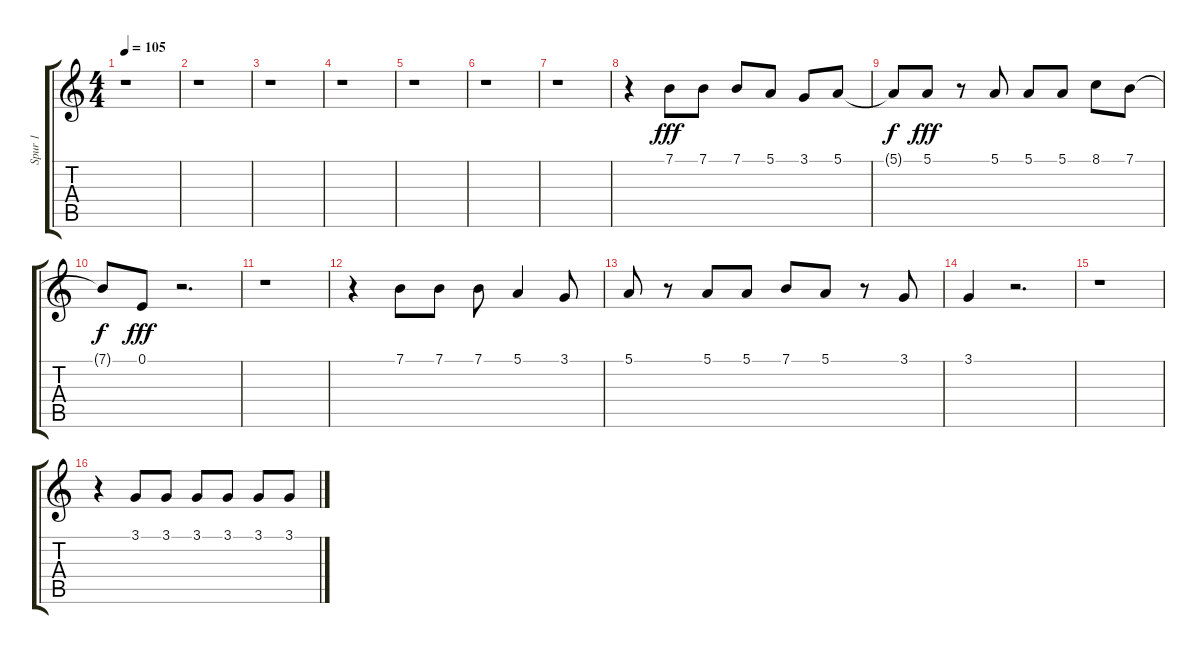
\track ("Spur 1" "Spur 1") {instrument flute}
\staff {score tabs}
\tuning (E4 B3 G3 D3 A2 E2) {hide}
\ts (4 4)
\tempo 105
\clef g2
\ks c
r.1{dy fff} |
r.1 |
r.1 |
r.1 |
r.1 |
r.1 |
r.1 |
r.4 7.1.8 7.1.8 7.1.8 5.1.8 3.1.8 5.1.8 |
5.1{t}.8{dy f} 5.1.8{dy fff} r.8 5.1.8 5.1.8 5.1.8 8.1.8 7.1.8 |
7.1{t}.8{dy f} 0.1.8{dy fff} r.2{d} |
r.1 |
r.4 7.1.8 7.1.8 7.1.8 5.1.4 3.1.8 |
5.1.8 r.8 5.1.8 5.1.8 7.1.8 5.1.8 r.8 3.1.8 |
3.1.4 r.2{d} |
r.1 |
r.4 3.1.8 3.1.8 3.1.8 3.1.8 3.1.8 3.1.8
